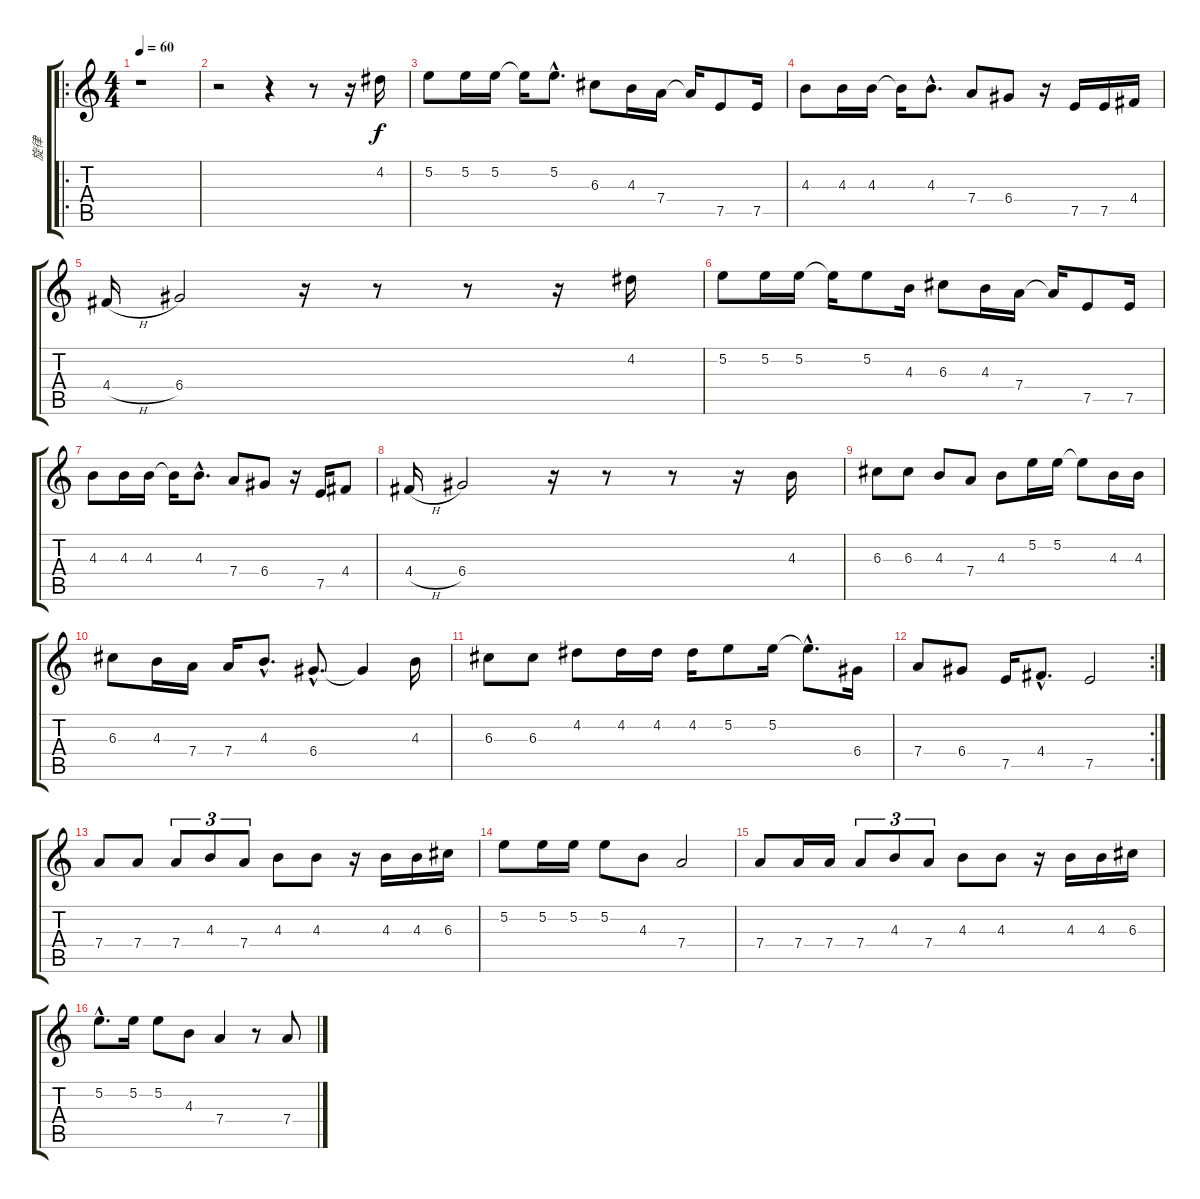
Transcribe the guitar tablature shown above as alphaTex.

\track ("旋律" "旋律") {instrument electricguitarclean}
\staff {score tabs}
\tuning (E4 B3 G3 D3 A2 E2) {hide}
\ro
\ts (4 4)
\tempo 60
\clef g2
\ks c
r.1{dy f instrument electricguitarclean} |
r.2 r.4 r.8 r.16 4.2.16 |
5.2.8 5.2.16 5.2.16 5.2{t}.16 5.2{hac}.8{d} 6.3.8 4.3.16 7.4.16 7.4{t}.16 7.5.8 7.5.16 |
4.3.8 4.3.16 4.3.16 4.3{t}.16 4.3{hac}.8{d} 7.4.8 6.4.8 r.16 7.5.16 7.5.16 4.4.16 |
4.4{h}.16 6.4.2 r.16 r.8 r.8 r.16 4.2.16 |
5.2.8 5.2.16 5.2.16 5.2{t}.16 5.2.8 4.3.16 6.3.8 4.3.16 7.4.16 7.4{t}.16 7.5.8 7.5.16 |
4.3.8 4.3.16 4.3.16 4.3{t}.16 4.3{hac}.8{d} 7.4.8 6.4.8 r.16 7.5.16 4.4.8 |
4.4{h}.16 6.4.2 r.16 r.8 r.8 r.16 4.3.16 |
6.3.8 6.3.8 4.3.8 7.4.8 4.3.8 5.2.16 5.2.16 5.2{t}.8 4.3.16 4.3.16 |
6.3.8 4.3.16 7.4.16 7.4.16 4.3{hac}.8{d} 6.4{hac}.8{d} 6.4{t}.4 4.3.16 |
6.3.8 6.3.8 4.2.8 4.2.16 4.2.16 4.2.16 5.2.8 5.2.16 5.2{hac t}.8{d} 6.4.16 |
\rc 2
7.4.8 6.4.8 7.5.16 4.4{hac}.8{d} 7.5.2 |
7.4.8 7.4.8 7.4.8{tu (3 2)} 4.3.8{tu (3 2)} 7.4.8{tu (3 2)} 4.3.8 4.3.8 r.16 4.3.16 4.3.16 6.3.16 |
5.2.8 5.2.16 5.2.16 5.2.8 4.3.8 7.4.2 |
7.4.8 7.4.16 7.4.16 7.4.8{tu (3 2)} 4.3.8{tu (3 2)} 7.4.8{tu (3 2)} 4.3.8 4.3.8 r.16 4.3.16 4.3.16 6.3.16 |
5.2{hac}.8{d} 5.2.16 5.2.8 4.3.8 7.4.4 r.8 7.4.8
